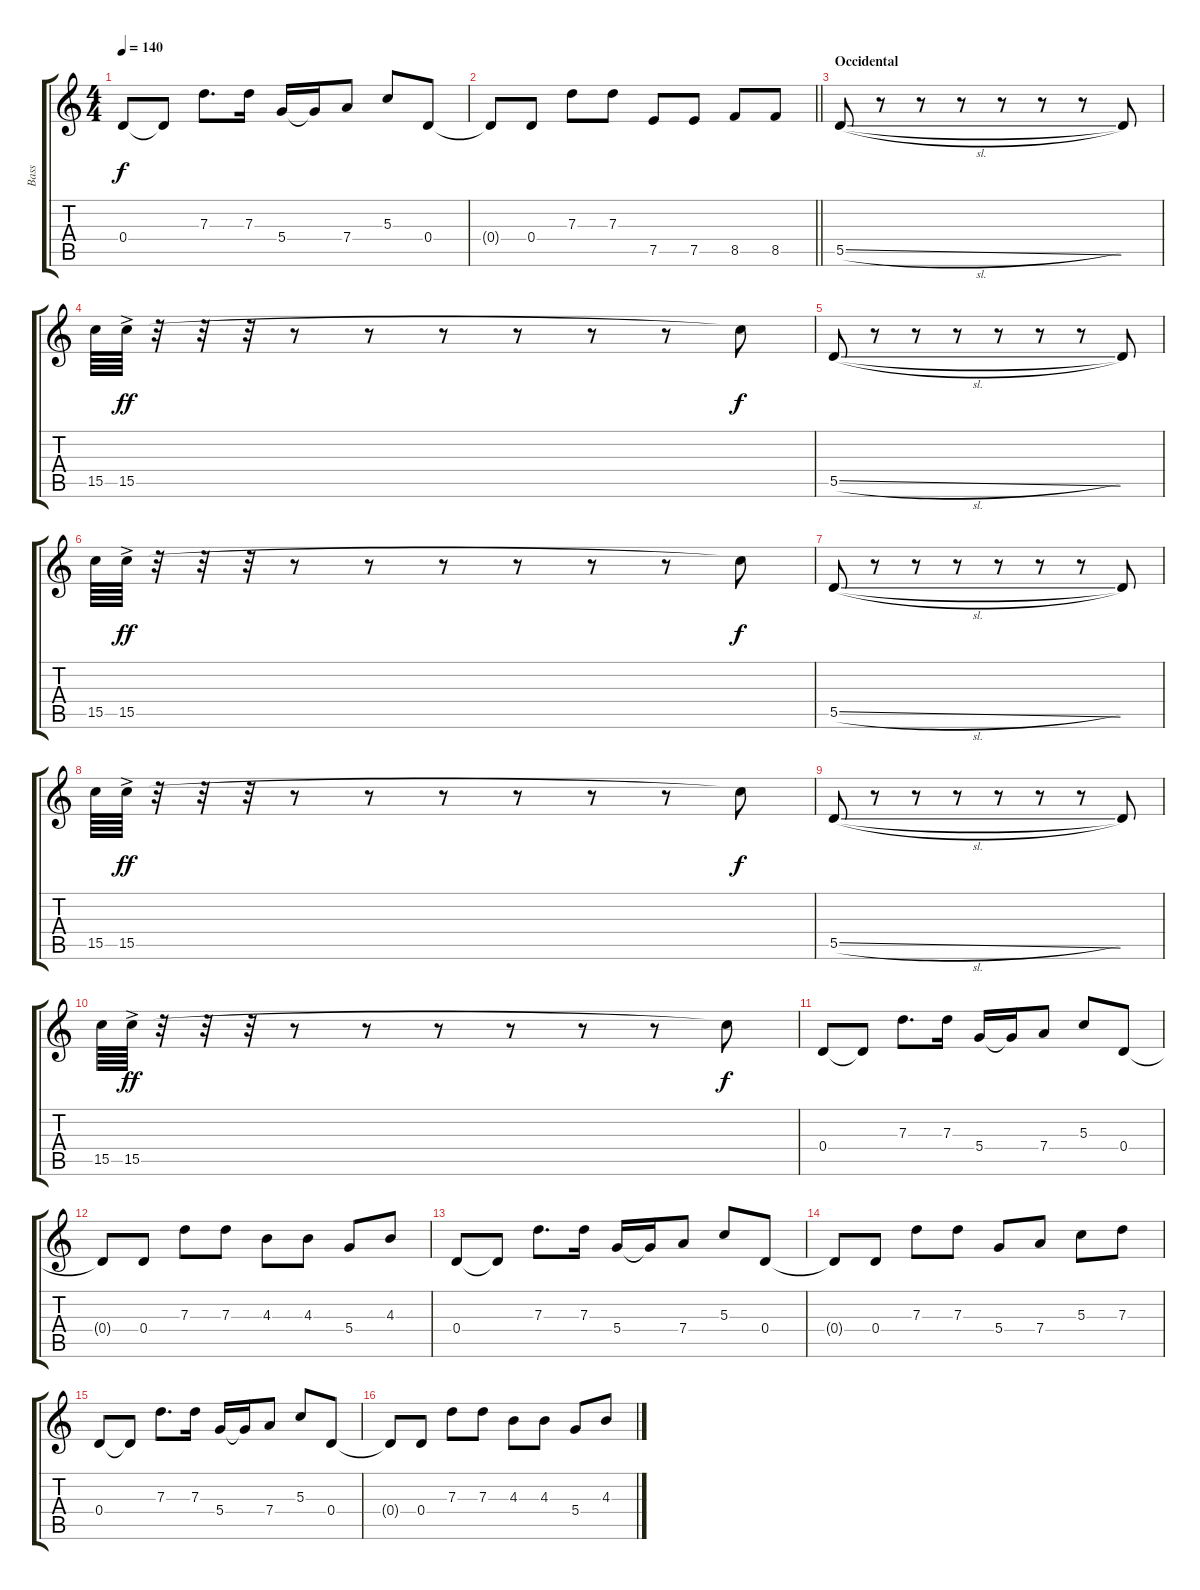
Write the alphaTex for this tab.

\track ("Bass" "Bass") {instrument electricbassfinger}
\staff {score tabs}
\tuning (E4 B3 G3 D3 A2 E2) {hide}
\ts (4 4)
\tempo 140
\clef g2
\ks c
0.4.8{dy f} 0.4{t}.8 7.3.8{d} 7.3.16 5.4.16 5.4{t}.16 7.4.8 5.3.8 0.4.8 |
\barLineRight lightlight
0.4{t}.8 0.4.8 7.3.8 7.3.8 7.5.8 7.5.8 8.5.8 8.5.8 |
\section ("" "Occidental")
5.5{sl}.8 r.8 r.8 r.8 r.8 r.8 r.8 5.5{t}.8 |
15.5.64 15.5{ac}.64{dy ff} r.32 r.32 r.32 r.8 r.8 r.8 r.8 r.8 r.8 15.5{t}.8{dy f} |
5.5{sl}.8 r.8 r.8 r.8 r.8 r.8 r.8 5.5{t}.8 |
15.5.64 15.5{ac}.64{dy ff} r.32 r.32 r.32 r.8 r.8 r.8 r.8 r.8 r.8 15.5{t}.8{dy f} |
5.5{sl}.8 r.8 r.8 r.8 r.8 r.8 r.8 5.5{t}.8 |
15.5.64 15.5{ac}.64{dy ff} r.32 r.32 r.32 r.8 r.8 r.8 r.8 r.8 r.8 15.5{t}.8{dy f} |
5.5{sl}.8 r.8 r.8 r.8 r.8 r.8 r.8 5.5{t}.8 |
15.5.64 15.5{ac}.64{dy ff} r.32 r.32 r.32 r.8 r.8 r.8 r.8 r.8 r.8 15.5{t}.8{dy f} |
0.4.8 0.4{t}.8 7.3.8{d} 7.3.16 5.4.16 5.4{t}.16 7.4.8 5.3.8 0.4.8 |
0.4{t}.8 0.4.8 7.3.8 7.3.8 4.3.8 4.3.8 5.4.8 4.3.8 |
0.4.8 0.4{t}.8 7.3.8{d} 7.3.16 5.4.16 5.4{t}.16 7.4.8 5.3.8 0.4.8 |
0.4{t}.8 0.4.8 7.3.8 7.3.8 5.4.8 7.4.8 5.3.8 7.3.8 |
0.4.8 0.4{t}.8 7.3.8{d} 7.3.16 5.4.16 5.4{t}.16 7.4.8 5.3.8 0.4.8 |
0.4{t}.8 0.4.8 7.3.8 7.3.8 4.3.8 4.3.8 5.4.8 4.3.8
